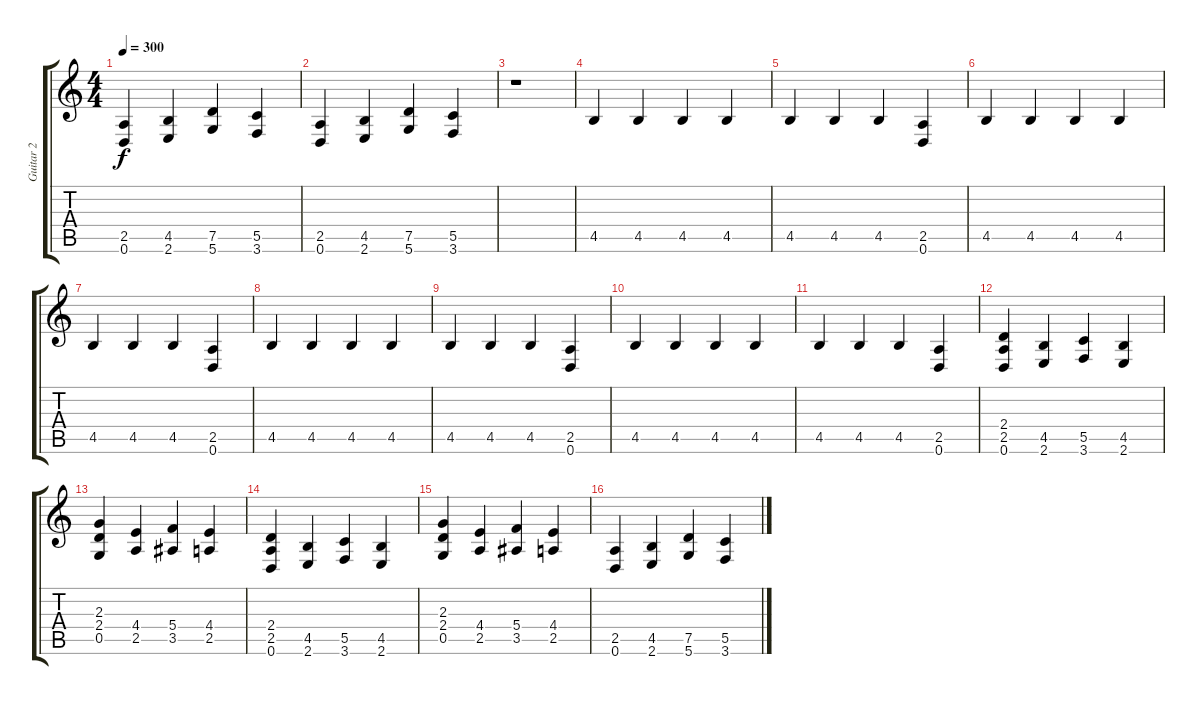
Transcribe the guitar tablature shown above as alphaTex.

\track ("Guitar 2" "Guitar 2") {instrument distortionguitar}
\staff {score tabs}
\tuning (D4 A3 F3 C3 G2 D2) {hide}
\ts (4 4)
\tempo 300
\clef g2
\ks c
(2.5 0.6).4{dy f} (4.5 2.6).4 (7.5 5.6).4 (5.5 3.6).4 |
(2.5 0.6).4 (4.5 2.6).4 (7.5 5.6).4 (5.5 3.6).4 |
r.1 |
4.5.4 4.5.4 4.5.4 4.5.4 |
4.5.4 4.5.4 4.5.4 (2.5 0.6).4 |
4.5.4 4.5.4 4.5.4 4.5.4 |
4.5.4 4.5.4 4.5.4 (2.5 0.6).4 |
4.5.4 4.5.4 4.5.4 4.5.4 |
4.5.4 4.5.4 4.5.4 (2.5 0.6).4 |
4.5.4 4.5.4 4.5.4 4.5.4 |
4.5.4 4.5.4 4.5.4 (2.5 0.6).4 |
(2.4 2.5 0.6).4 (4.5 2.6).4 (5.5 3.6).4 (4.5 2.6).4 |
(2.3 2.4 0.5).4 (4.4 2.5).4 (5.4 3.5).4 (4.4 2.5).4 |
(2.4 2.5 0.6).4 (4.5 2.6).4 (5.5 3.6).4 (4.5 2.6).4 |
(2.3 2.4 0.5).4 (4.4 2.5).4 (5.4 3.5).4 (4.4 2.5).4 |
(2.5 0.6).4 (4.5 2.6).4 (7.5 5.6).4 (5.5 3.6).4
